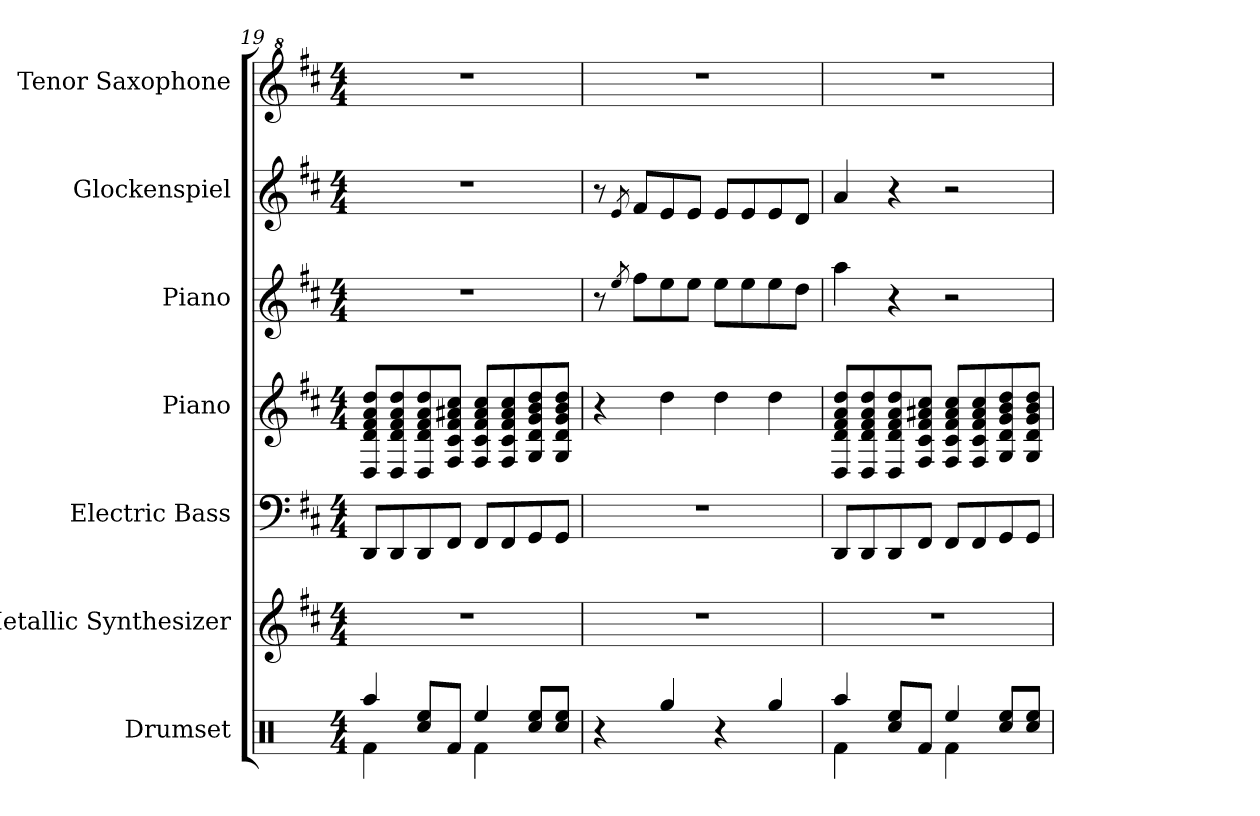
**kern	**kern	**kern	**kern	**kern	**kern	**kern
*part7	*part6	*part5	*part4	*part3	*part2	*part1
*staff7	*staff6	*staff5	*staff4	*staff3	*staff2	*staff1
*I"Drumset	*I"Metallic Synthesizer	*I"Electric Bass	*I"Piano	*I"Piano	*I"Glockenspiel	*I"Tenor Saxophone
*I'D. Set	*I'Synth.	*I'El. B.	*I'Pno.	*I'Pno.	*I'Glock.	*I'T. Sax.
*clefX	*clefG2	*clefF4	*clefG2	*clefG2	*clefG2	*clefG^2
*	*	*ITrd7c12	*	*	*ITrd-14c-24	*ITrd8c14
*k[]	*k[f#c#]	*k[f#c#]	*k[f#c#]	*k[f#c#]	*k[f#c#]	*k[f#c#]
*M4/4	*M4/4	*M4/4	*M4/4	*M4/4	*M4/4	*M4/4
=19	=19	=19	=19	=19	=19	=19
*^	*	*	*	*	*	*
4Raa/	4Rf\	1r	8DDD/L	8D/ 8d/ 8f#/ 8a/ 8dd/L	1r	1r	1r
.	.	.	8DDD/	8D/ 8d/ 8f#/ 8a/ 8dd/	.	.	.
4Ree/	8Rcc/L	.	8DDD/	8D/ 8d/ 8f#/ 8a/ 8dd/	.	.	.
.	8Rf/J	.	8FFF#/J	8F#/ 8c#/ 8f#/ 8a#X/ 8cc#/J	.	.	.
4Ree/	4Rf\	.	8FFF#/L	8F#/ 8c#/ 8f#/ 8a#/ 8cc#/L	.	.	.
.	.	.	8FFF#/	8F#/ 8c#/ 8f#/ 8a#/ 8cc#/	.	.	.
8Ree/L	8Rcc/L	.	8GGG/	8G/ 8d/ 8g/ 8b/ 8dd/	.	.	.
8Ree/J	8Rcc/J	.	8GGG/J	8G/ 8d/ 8g/ 8b/ 8dd/J	.	.	.
*v	*v	*	*	*	*	*	*
!!LO:PB:g=z
=20	=20	=20	=20	=20	=20	=20
4r	1r	1r	4r	8r	8r	1r
.	.	.	.	8qee/	8qeee/	.
.	.	.	.	8ff#\L	8fff#/L	.
4Rgg/	.	.	4dd\	8ee\	8eee/	.
.	.	.	.	8ee\J	8eee/J	.
4r	.	.	4dd\	8ee\L	8eee/L	.
.	.	.	.	8ee\	8eee/	.
4Rgg/	.	.	4dd\	8ee\	8eee/	.
.	.	.	.	8dd\J	8ddd/J	.
=21	=21	=21	=21	=21	=21	=21
*^	*	*	*	*	*	*
4Raa/	4Rf\	1r	8DDD/L	8D/ 8d/ 8f#/ 8a/ 8dd/L	4aa\	4aaa/	1r
.	.	.	8DDD/	8D/ 8d/ 8f#/ 8a/ 8dd/	.	.	.
4Ree/	8Rcc/L	.	8DDD/	8D/ 8d/ 8f#/ 8a/ 8dd/	4r	4r	.
.	8Rf/J	.	8FFF#/J	8F#/ 8c#/ 8f#/ 8a#X/ 8cc#/J	.	.	.
4Ree/	4Rf\	.	8FFF#/L	8F#/ 8c#/ 8f#/ 8a#/ 8cc#/L	2r	2r	.
.	.	.	8FFF#/	8F#/ 8c#/ 8f#/ 8a#/ 8cc#/	.	.	.
8Ree/L	8Rcc/L	.	8GGG/	8G/ 8d/ 8g/ 8b/ 8dd/	.	.	.
8Ree/J	8Rcc/J	.	8GGG/J	8G/ 8d/ 8g/ 8b/ 8dd/J	.	.	.
*v	*v	*	*	*	*	*	*
=	=	=	=	=	=	=
*-	*-	*-	*-	*-	*-	*-
